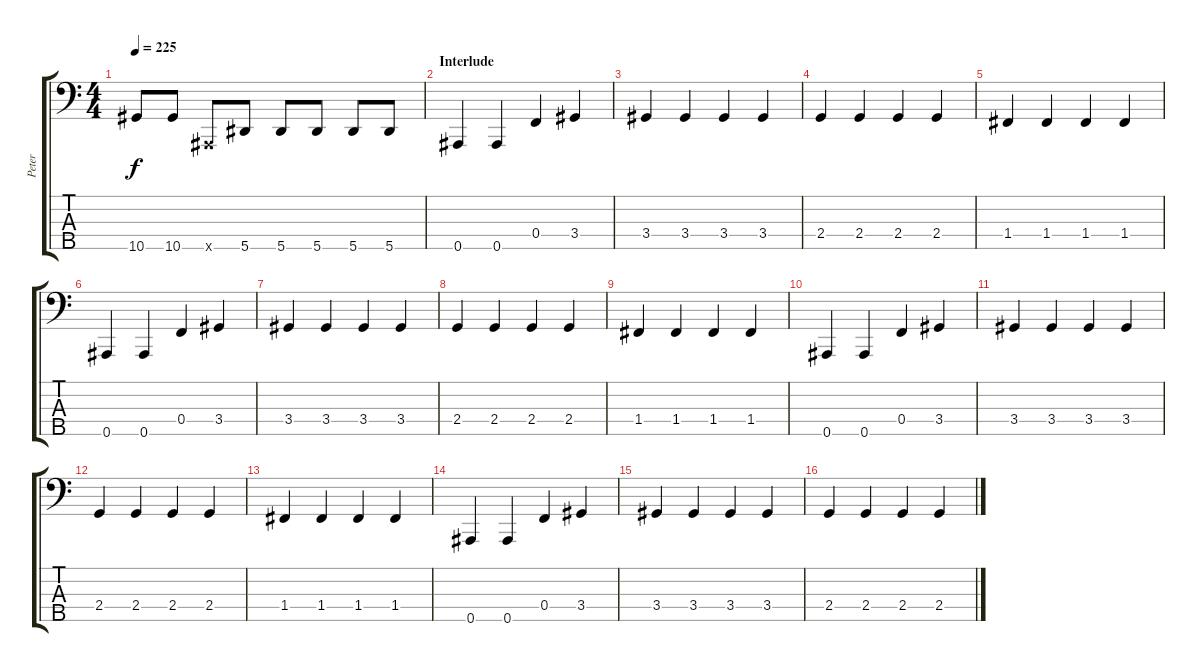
\track ("Peter" "Peter") {instrument electricbasspick}
\staff {score tabs}
\tuning (G2 Eb2 Bb1 F1 Bb0) {hide}
\ts (4 4)
\tempo 225
\clef f4
\ks c
10.5.8{dy f} 10.5.8 0.5{x}.8 5.5.8 5.5.8 5.5.8 5.5.8 5.5.8 |
\section ("" "Interlude")
0.5.4 0.5.4 0.4.4 3.4.4 |
3.4.4 3.4.4 3.4.4 3.4.4 |
2.4.4 2.4.4 2.4.4 2.4.4 |
1.4.4 1.4.4 1.4.4 1.4.4 |
0.5.4 0.5.4 0.4.4 3.4.4 |
3.4.4 3.4.4 3.4.4 3.4.4 |
2.4.4 2.4.4 2.4.4 2.4.4 |
1.4.4 1.4.4 1.4.4 1.4.4 |
0.5.4 0.5.4 0.4.4 3.4.4 |
3.4.4 3.4.4 3.4.4 3.4.4 |
2.4.4 2.4.4 2.4.4 2.4.4 |
1.4.4 1.4.4 1.4.4 1.4.4 |
0.5.4 0.5.4 0.4.4 3.4.4 |
3.4.4 3.4.4 3.4.4 3.4.4 |
2.4.4 2.4.4 2.4.4 2.4.4
